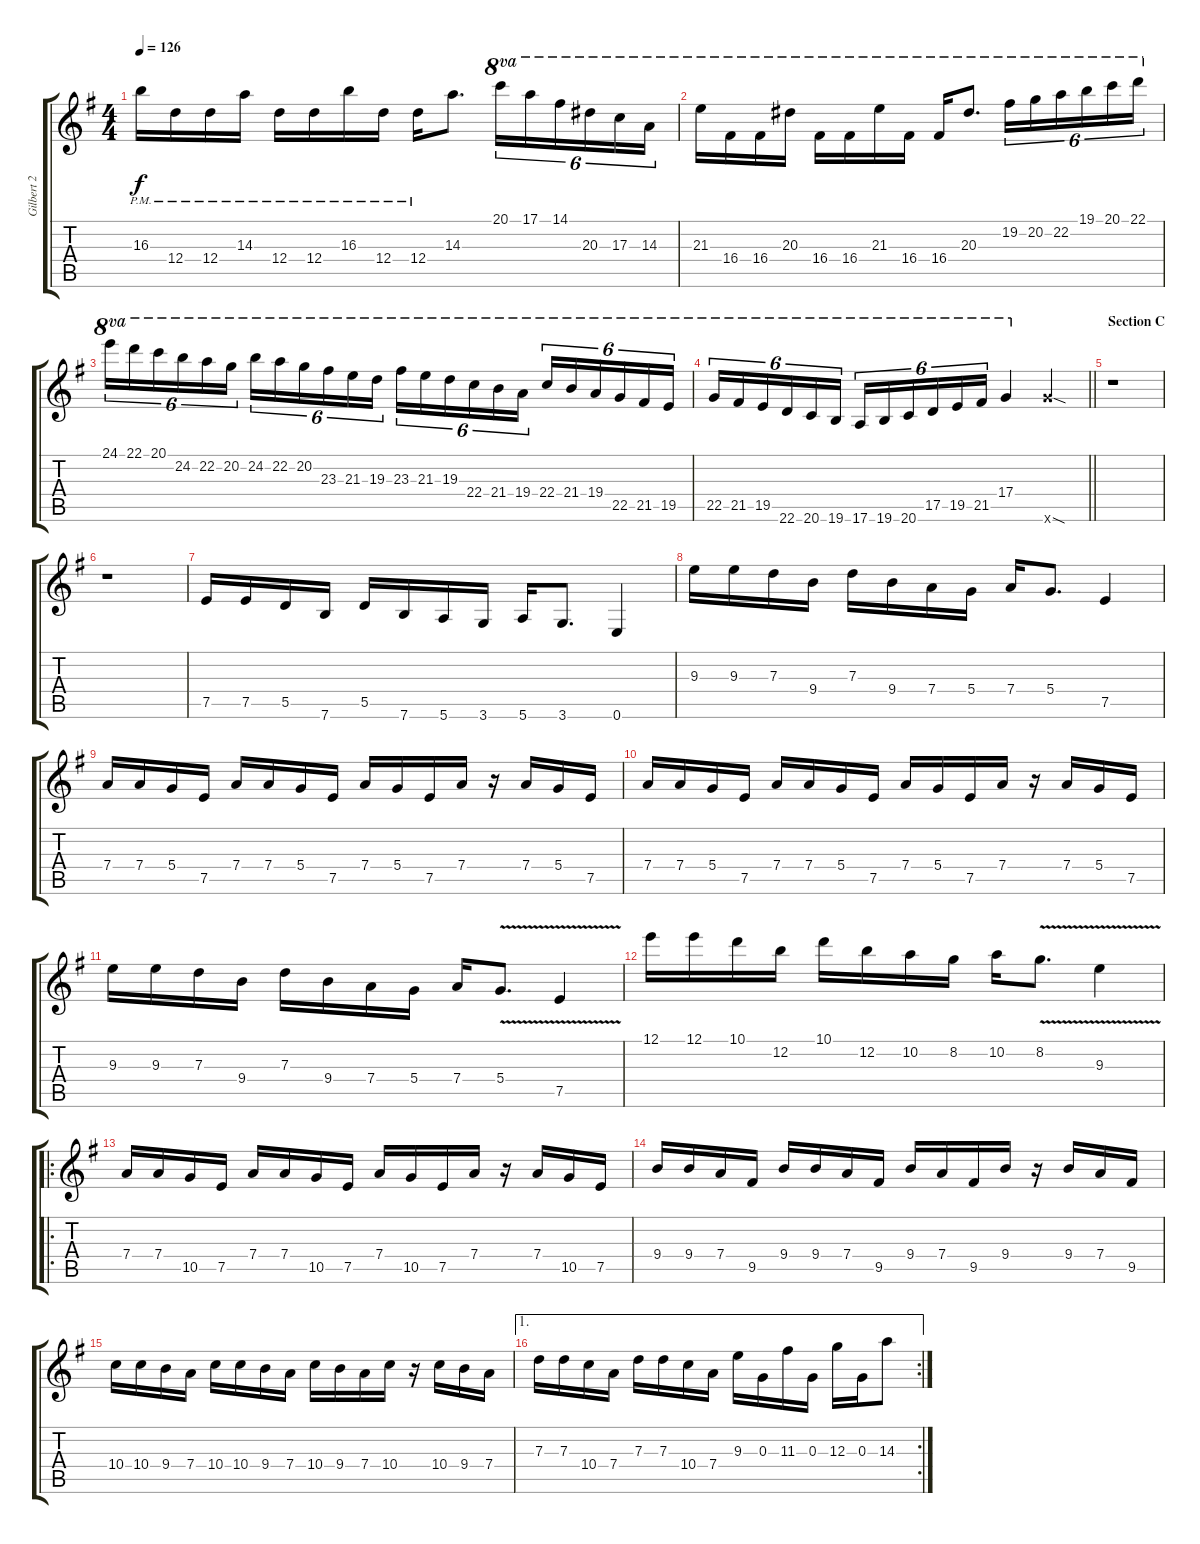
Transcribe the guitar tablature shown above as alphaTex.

\track ("Gilbert 2" "Gilbert 2") {instrument overdrivenguitar}
\staff {score tabs}
\tuning (E4 B3 G3 D3 A2 E2) {hide}
\ts (4 4)
\tempo 126
\clef g2
\ks eminor
16.3{pm}.16{dy f} 12.4{pm}.16 12.4{pm}.16 14.3{pm}.16 12.4{pm}.16 12.4{pm}.16 16.3{pm}.16 12.4{pm}.16 12.4{pm}.16 14.3.8{d} 20.1.16{tu (6 4) ot 8va} 17.1.16{tu (6 4) ot 8va} 14.1.16{tu (6 4) ot 8va} 20.3.16{tu (6 4) ot 8va} 17.3.16{tu (6 4) ot 8va} 14.3.16{tu (6 4) ot 8va} |
21.3.16{ot 8va} 16.4.16{ot 8va} 16.4.16{ot 8va} 20.3.16{ot 8va} 16.4.16{ot 8va} 16.4.16{ot 8va} 21.3.16{ot 8va} 16.4.16{ot 8va} 16.4.16{ot 8va} 20.3.8{d ot 8va} 19.2.16{tu (6 4) ot 8va} 20.2.16{tu (6 4) ot 8va} 22.2.16{tu (6 4) ot 8va} 19.1.16{tu (6 4) ot 8va} 20.1.16{tu (6 4) ot 8va} 22.1.16{tu (6 4) ot 8va} |
24.1.16{tu (6 4) ot 8va} 22.1.16{tu (6 4) ot 8va} 20.1.16{tu (6 4) ot 8va} 24.2.16{tu (6 4) ot 8va} 22.2.16{tu (6 4) ot 8va} 20.2.16{tu (6 4) ot 8va} 24.2.16{tu (6 4) ot 8va} 22.2.16{tu (6 4) ot 8va} 20.2.16{tu (6 4) ot 8va} 23.3.16{tu (6 4) ot 8va} 21.3.16{tu (6 4) ot 8va} 19.3.16{tu (6 4) ot 8va} 23.3.16{tu (6 4) ot 8va} 21.3.16{tu (6 4) ot 8va} 19.3.16{tu (6 4) ot 8va} 22.4.16{tu (6 4) ot 8va} 21.4.16{tu (6 4) ot 8va} 19.4.16{tu (6 4) ot 8va} 22.4.16{tu (6 4) ot 8va} 21.4.16{tu (6 4) ot 8va} 19.4.16{tu (6 4) ot 8va} 22.5.16{tu (6 4) ot 8va} 21.5.16{tu (6 4) ot 8va} 19.5.16{tu (6 4) ot 8va} |
\barLineRight lightlight
22.5.16{tu (6 4) ot 8va} 21.5.16{tu (6 4) ot 8va} 19.5.16{tu (6 4) ot 8va} 22.6.16{tu (6 4) ot 8va} 20.6.16{tu (6 4) ot 8va} 19.6.16{tu (6 4) ot 8va} 17.6.16{tu (6 4) ot 8va} 19.6.16{tu (6 4) ot 8va} 20.6.16{tu (6 4) ot 8va} 17.5.16{tu (6 4) ot 8va} 19.5.16{tu (6 4) ot 8va} 21.5.16{tu (6 4) ot 8va} 17.4.4{ot 8va} 15.6{sod x}.4 |
\section ("" "Section C")
r.1 |
r.1 |
7.5.16 7.5.16 5.5.16 7.6.16 5.5.16 7.6.16 5.6.16 3.6.16 5.6.16 3.6.8{d} 0.6.4 |
9.3.16 9.3.16 7.3.16 9.4.16 7.3.16 9.4.16 7.4.16 5.4.16 7.4.16 5.4.8{d} 7.5.4 |
7.4.16 7.4.16 5.4.16 7.5.16 7.4.16 7.4.16 5.4.16 7.5.16 7.4.16 5.4.16 7.5.16 7.4.16 r.16 7.4.16 5.4.16 7.5.16 |
7.4.16 7.4.16 5.4.16 7.5.16 7.4.16 7.4.16 5.4.16 7.5.16 7.4.16 5.4.16 7.5.16 7.4.16 r.16 7.4.16 5.4.16 7.5.16 |
9.3.16 9.3.16 7.3.16 9.4.16 7.3.16 9.4.16 7.4.16 5.4.16 7.4.16 5.4{v}.8{d} 7.5{v}.4 |
12.1.16 12.1.16 10.1.16 12.2.16 10.1.16 12.2.16 10.2.16 8.2.16 10.2.16 8.2{v}.8{d} 9.3{v}.4 |
\ro
7.4.16 7.4.16 10.5.16 7.5.16 7.4.16 7.4.16 10.5.16 7.5.16 7.4.16 10.5.16 7.5.16 7.4.16 r.16 7.4.16 10.5.16 7.5.16 |
9.4.16 9.4.16 7.4.16 9.5.16 9.4.16 9.4.16 7.4.16 9.5.16 9.4.16 7.4.16 9.5.16 9.4.16 r.16 9.4.16 7.4.16 9.5.16 |
10.4.16 10.4.16 9.4.16 7.4.16 10.4.16 10.4.16 9.4.16 7.4.16 10.4.16 9.4.16 7.4.16 10.4.16 r.16 10.4.16 9.4.16 7.4.16 |
\ae 1
\rc 2
7.3.16 7.3.16 10.4.16 7.4.16 7.3.16 7.3.16 10.4.16 7.4.16 9.3.16 0.3.16 11.3.16 0.3.16 12.3.16 0.3.16 14.3.8
